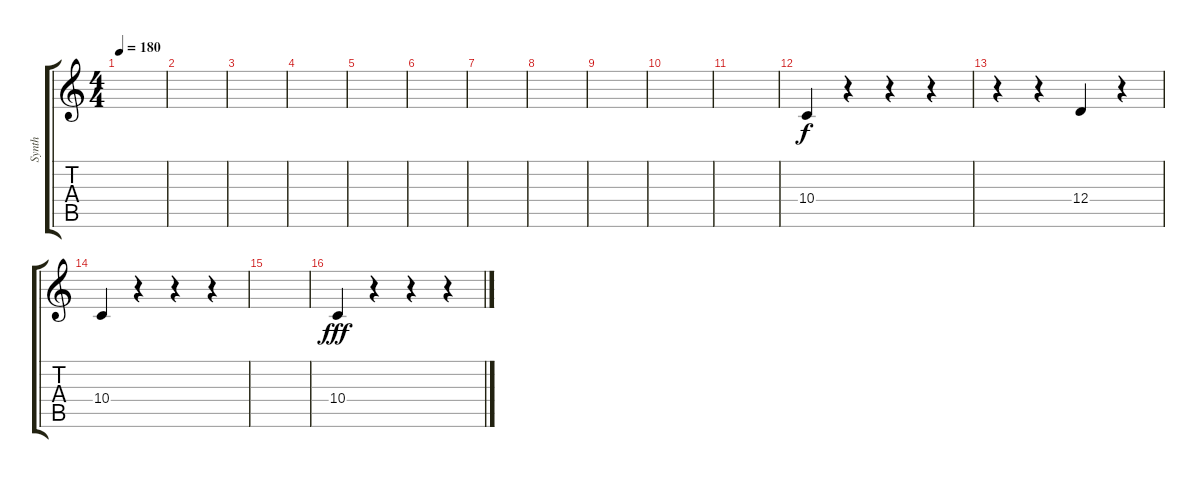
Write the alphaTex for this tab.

\track ("Synth" "Synth") {instrument synthstrings1}
\staff {score tabs}
\tuning (E4 B3 G3 D3 A2 E2) {hide}
\ts (4 4)
\tempo 180
\clef g2
\ks c
|
|
|
|
|
|
|
|
|
|
|
10.4.4 r.4 r.4 r.4 |
r.4 r.4 12.4.4 r.4 |
10.4.4 r.4 r.4 r.4 |
|
10.4.4{dy fff} r.4 r.4 r.4
